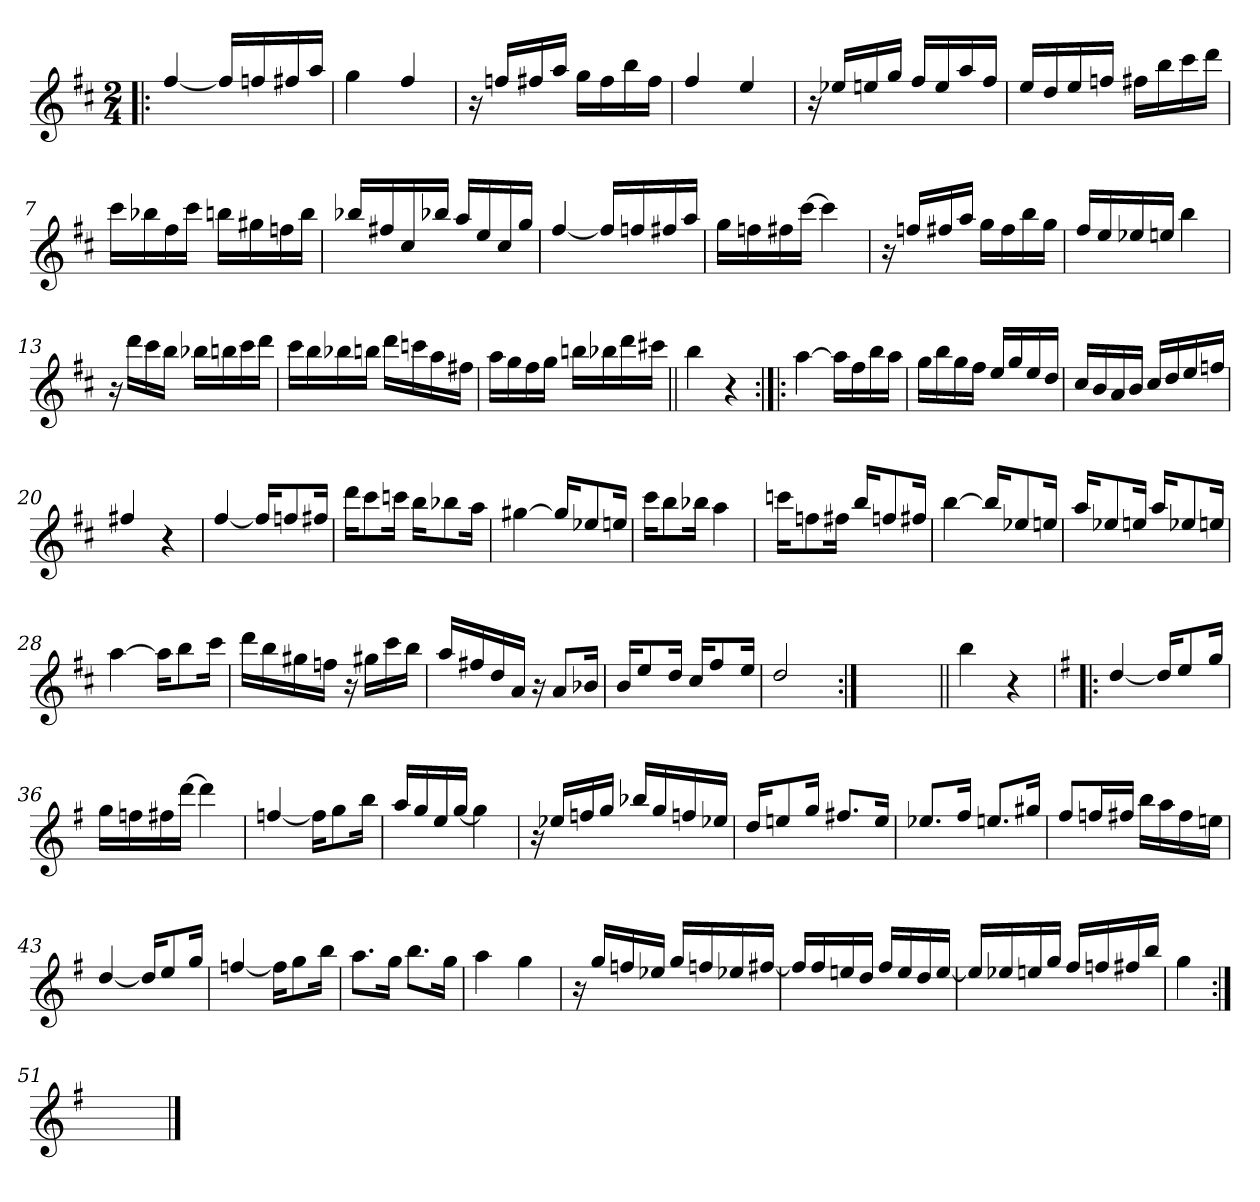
**kern
*part1
*staff1
*clefG2
*k[f#c#]
*D:
*M2/4
=1!|:
[4ff#/
16ff#/LL]
16ffn/
16ff#X/
16aa/JJ
=2
4gg\
4ff#/
=3
16r
16ffn/LL
16ff#X/
16aa/JJ
16gg\LL
16ff#\
16bb\
16ff#\JJ
=4
4ff#/
4ee/
!!LO:LB:g=z
=5
16r
16ee-X/LL
16een/
16gg/JJ
16ff#/LL
16ee/
16aa/
16ff#/JJ
=6
16ee/LL
16dd/
16ee/
16ffn/JJ
16ff#X\LL
16bb\
16ccc#\
16ddd\JJ
=7
16ccc#\LL
16bb-X\
16ff#\
16ccc#\JJ
16bbn\LL
16gg#X\
16ffn\
16bb\JJ
=8
16bb-X/LL
16ff#X/
16cc#/
16bb-X/JJ
16aa/LL
16ee/
16cc#/
16gg/JJ
!!LO:LB:g=z
=9
[4ff#/
16ff#/LL]
16ffn/
16ff#X/
16aa/JJ
=10
16gg\LL
16ffn\
16ff#X\
[16ccc#\JJ
4ccc#\]
=11
16r
16ffn/LL
16ff#X/
16aa/JJ
16gg\LL
16ff#\
16bb\
16gg\JJ
=12
16ff#/LL
16ee/
16ee-X/
16een/JJ
4bb\
!!LO:LB:g=z
=13
16r
16ddd\LL
16ccc#\
16bb\JJ
16bb-X\LL
16bbn\
16ccc#\
16ddd\JJ
=14
16ccc#\LL
16bb\
16bb-X\
16bbn\JJ
16ddd\LL
16cccn\
16aa\
16ff#X\JJ
=15
16aa\LL
16gg\
16ff#\
16gg\JJ
16bbn\LL
16bb-X\
16ddd\
16ccc#X\JJ
=16||
4bb\
4r
!!LO:LB:g=z
=17:|!|:
[4aa\
16aa\LL]
16ff#\
16bb\
16aa\JJ
=18
16gg\LL
16bb\
16gg\
16ff#\JJ
16ee/LL
16gg/
16ee/
16dd/JJ
=19
16cc#/LL
16b/
16a/
16b/JJ
16cc#/LL
16dd/
16ee/
16ffn/JJ
=20
4ff#X/
4r
!!LO:LB:g=z
=21
[4ff#/
16ff#/KL]
8ffn/
16ff#X/Jk
=22
16ddd\KL
8ccc#\
16cccn\Jk
16bb\KL
8bb-X\
16aa\Jk
=23
[4gg#X\
16gg#/KL]
8ee-X/
16een/Jk
=24
16ccc#\KL
8bb\
16bb-X\Jk
4aa\
!!LO:LB:g=z
=25
16cccn\KL
8ffn\
16ff#X\Jk
16bb/KL
8ffn/
16ff#X/Jk
=26
[4bb\
16bb/KL]
8ee-X/
16een/Jk
=27
16aa/KL
8ee-X/
16een/Jk
16aa/KL
8ee-X/
16een/Jk
=28
[4aa\
16aa\KL]
8bb\
16ccc#\Jk
!!LO:LB:g=z
=29
16ddd\LL
16bb\
16gg#X\
16ffn\JJ
16r
16gg#X\LL
16ccc#\
16bb\JJ
=30
16aa/LL
16ff#X/
16dd/
16a/JJ
16r
8a/L
16b-X/Jk
=31
16b/KL
8ee/
16dd/Jk
16cc#/KL
8ff#/
16ee/Jk
=32
2dd/
=33:|!
2ryy
!!LO:LB:g=z
=34||
4bb\
4r
=35!|:
*k[f#]
*G:
[4dd/
16dd/KL]
8ee/
16gg/Jk
=36
16gg\LL
16ffn\
16ff#X\
[16ddd\JJ
4ddd\]
=37
[4ffn/
16ffn\KL]
8gg\
16bb\Jk
=38
16aa/LL
16gg/
16ee/
[16gg/JJ
4gg\]
!!LO:LB:g=z
=39
16r
16ee-X/LL
16ffn/
16gg/JJ
16bb-X/LL
16gg/
16ffn/
16ee-X/JJ
=40
16dd/KL
8een/
16gg/Jk
8.ff#X/L
16ee/Jk
=41
8.ee-X/L
16ff#/Jk
8.een/L
16gg#X/Jk
=42
8ff#/L
16ffn/L
16ff#X/JJ
16bb\LL
16aa\
16ff#\
16een\JJ
!!LO:LB:g=z
=43
[4dd/
16dd/KL]
8ee/
16gg/Jk
=44
[4ffn/
16ff\KL]
8gg\
16bb\Jk
=45
8.aa\L
16gg\Jk
8.bb\L
16gg\Jk
=46
4aa\
4gg\
=47
16r
16gg/LL
16ffn/
16ee-X/JJ
16gg/LL
16ffn/
16ee-X/
[16ff#X/JJ
!!LO:LB:g=z
=48
16ff#/LL]
16ff#/
16een/
16dd/JJ
16ff#/LL
16ee/
16dd/
[16ee/JJ
=49
16ee/LL]
16ee-X/
16een/
16gg/JJ
16ff#/LL
16ffn/
16ff#X/
16bb/JJ
=50
4gg\
=51:|!
2ryy
==
*-
